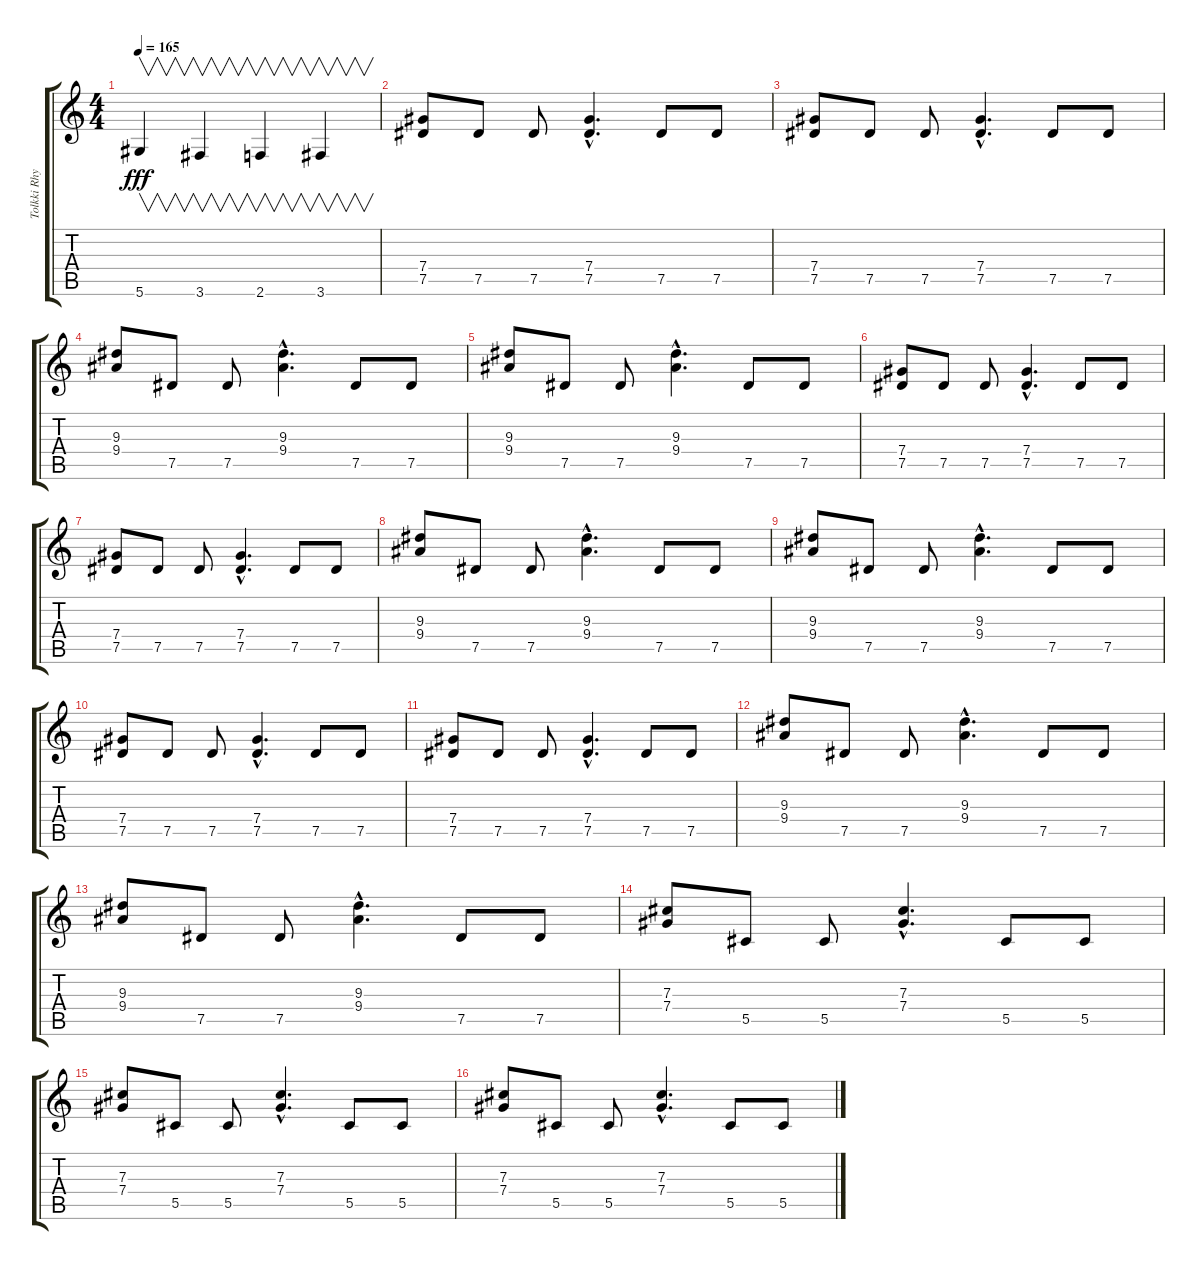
\track ("Tolkki Rhythm" "Tolkki Rhy") {instrument distortionguitar}
\staff {score tabs}
\tuning (Eb4 Bb3 Gb3 Db3 Ab2 Eb2) {hide}
\ts (4 4)
\tempo 165
\clef g2
\ks c
5.6.4{v dy fff} 3.6.4{v} 2.6.4{v} 3.6.4{v} |
(7.4 7.5).8 7.5.8 7.5.8 (7.4{hac} 7.5{hac}).4{d} 7.5.8 7.5.8 |
(7.4 7.5).8 7.5.8 7.5.8 (7.4{hac} 7.5{hac}).4{d} 7.5.8 7.5.8 |
(9.3 9.4).8 7.5.8 7.5.8 (9.3{hac} 9.4{hac}).4{d} 7.5.8 7.5.8 |
(9.3 9.4).8 7.5.8 7.5.8 (9.3{hac} 9.4{hac}).4{d} 7.5.8 7.5.8 |
(7.4 7.5).8 7.5.8 7.5.8 (7.4{hac} 7.5{hac}).4{d} 7.5.8 7.5.8 |
(7.4 7.5).8 7.5.8 7.5.8 (7.4{hac} 7.5{hac}).4{d} 7.5.8 7.5.8 |
(9.3 9.4).8 7.5.8 7.5.8 (9.3{hac} 9.4{hac}).4{d} 7.5.8 7.5.8 |
(9.3 9.4).8 7.5.8 7.5.8 (9.3{hac} 9.4{hac}).4{d} 7.5.8 7.5.8 |
(7.4 7.5).8 7.5.8 7.5.8 (7.4{hac} 7.5{hac}).4{d} 7.5.8 7.5.8 |
(7.4 7.5).8 7.5.8 7.5.8 (7.4{hac} 7.5{hac}).4{d} 7.5.8 7.5.8 |
(9.3 9.4).8 7.5.8 7.5.8 (9.3{hac} 9.4{hac}).4{d} 7.5.8 7.5.8 |
(9.3 9.4).8 7.5.8 7.5.8 (9.3{hac} 9.4{hac}).4{d} 7.5.8 7.5.8 |
(7.3 7.4).8 5.5.8 5.5.8 (7.3{hac} 7.4{hac}).4{d} 5.5.8 5.5.8 |
(7.3 7.4).8 5.5.8 5.5.8 (7.3{hac} 7.4{hac}).4{d} 5.5.8 5.5.8 |
(7.3 7.4).8 5.5.8 5.5.8 (7.3{hac} 7.4{hac}).4{d} 5.5.8 5.5.8
